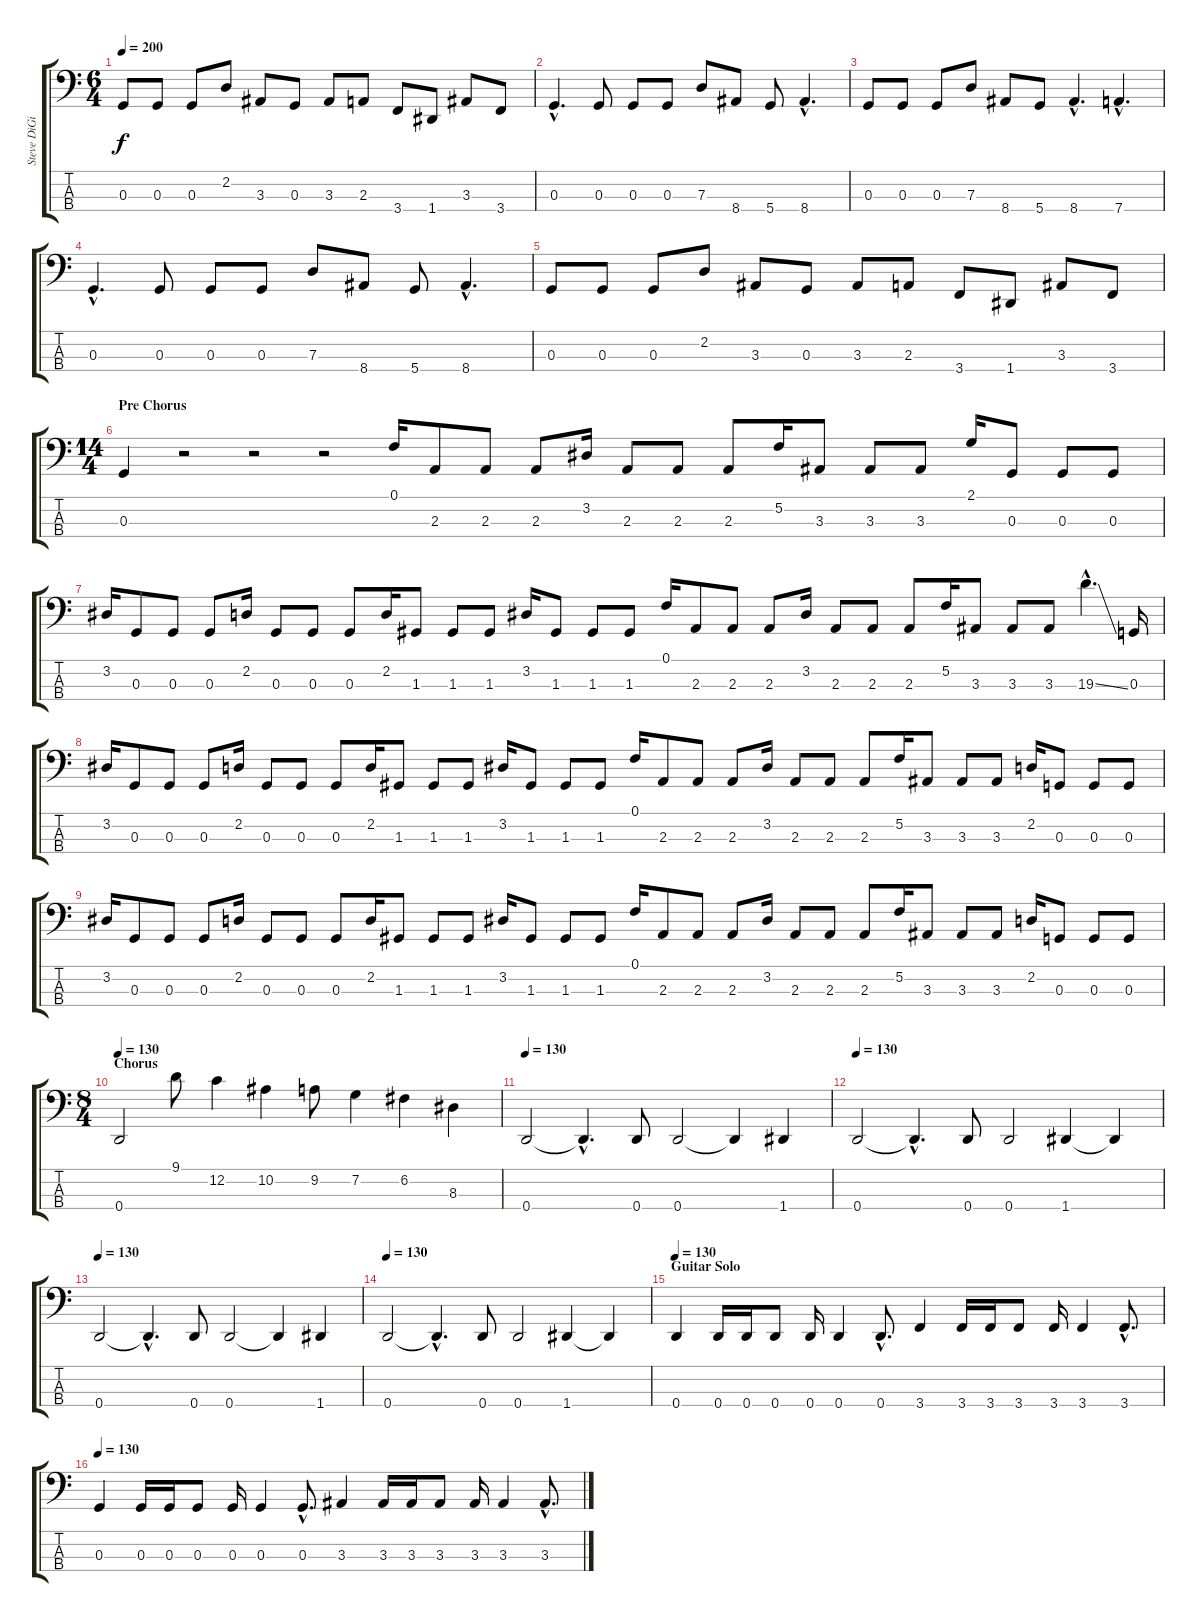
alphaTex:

\track ("Steve DiGiorgio" "Steve DiGi") {instrument fretlessbass}
\staff {score tabs}
\tuning (F2 C2 G1 D1) {hide}
\ts (6 4)
\tempo 200
\clef f4
\ks c
0.3.8{dy f} 0.3.8 0.3.8 2.2.8 3.3.8 0.3.8 3.3.8 2.3.8 3.4.8 1.4.8 3.3.8 3.4.8 |
0.3{hac}.4{d} 0.3.8 0.3.8 0.3.8 7.3.8 8.4.8 5.4.8 8.4{hac}.4{d} |
0.3.8 0.3.8 0.3.8 7.3.8 8.4.8 5.4.8 8.4{hac}.4{d} 7.4{hac}.4{d} |
0.3{hac}.4{d} 0.3.8 0.3.8 0.3.8 7.3.8 8.4.8 5.4.8 8.4{hac}.4{d} |
0.3.8 0.3.8 0.3.8 2.2.8 3.3.8 0.3.8 3.3.8 2.3.8 3.4.8 1.4.8 3.3.8 3.4.8 |
\ts (14 4)
\section ("" "Pre Chorus")
0.3.4 r.2 r.2 r.2 0.1.16 2.3.8 2.3.8 2.3.8 3.2.16 2.3.8 2.3.8 2.3.8 5.2.16 3.3.8 3.3.8 3.3.8 2.1.16 0.3.8 0.3.8 0.3.8 |
3.2.16 0.3.8 0.3.8 0.3.8 2.2.16 0.3.8 0.3.8 0.3.8 2.2.16 1.3.8 1.3.8 1.3.8 3.2.16 1.3.8 1.3.8 1.3.8 0.1.16 2.3.8 2.3.8 2.3.8 3.2.16 2.3.8 2.3.8 2.3.8 5.2.16 3.3.8 3.3.8 3.3.8 19.3{ss hac}.4{d} 0.3.16 |
3.2.16 0.3.8 0.3.8 0.3.8 2.2.16 0.3.8 0.3.8 0.3.8 2.2.16 1.3.8 1.3.8 1.3.8 3.2.16 1.3.8 1.3.8 1.3.8 0.1.16 2.3.8 2.3.8 2.3.8 3.2.16 2.3.8 2.3.8 2.3.8 5.2.16 3.3.8 3.3.8 3.3.8 2.2.16 0.3.8 0.3.8 0.3.8 |
3.2.16 0.3.8 0.3.8 0.3.8 2.2.16 0.3.8 0.3.8 0.3.8 2.2.16 1.3.8 1.3.8 1.3.8 3.2.16 1.3.8 1.3.8 1.3.8 0.1.16 2.3.8 2.3.8 2.3.8 3.2.16 2.3.8 2.3.8 2.3.8 5.2.16 3.3.8 3.3.8 3.3.8 2.2.16 0.3.8 0.3.8 0.3.8 |
\ts (8 4)
\section ("" "Chorus")
\tempo 130
0.4.2 9.1.8 12.2.4 10.2.4 9.2.8 7.2.4 6.2.4 8.3.4 |
\tempo 130
0.4.2 0.4{hac t}.4{d} 0.4.8 0.4.2 0.4{t}.4 1.4.4 |
\tempo 130
0.4.2 0.4{hac t}.4{d} 0.4.8 0.4.2 1.4.4 1.4{t}.4 |
\tempo 130
0.4.2 0.4{hac t}.4{d} 0.4.8 0.4.2 0.4{t}.4 1.4.4 |
\tempo 130
0.4.2 0.4{hac t}.4{d} 0.4.8 0.4.2 1.4.4 1.4{t}.4 |
\section ("" "Guitar Solo")
\tempo 130
0.4.4 0.4.16 0.4.16 0.4.8 0.4.16 0.4.4 0.4{hac}.8{d} 3.4.4 3.4.16 3.4.16 3.4.8 3.4.16 3.4.4 3.4{hac}.8{d} |
\tempo 130
0.3.4 0.3.16 0.3.16 0.3.8 0.3.16 0.3.4 0.3{hac}.8{d} 3.3.4 3.3.16 3.3.16 3.3.8 3.3.16 3.3.4 3.3{hac}.8{d}
